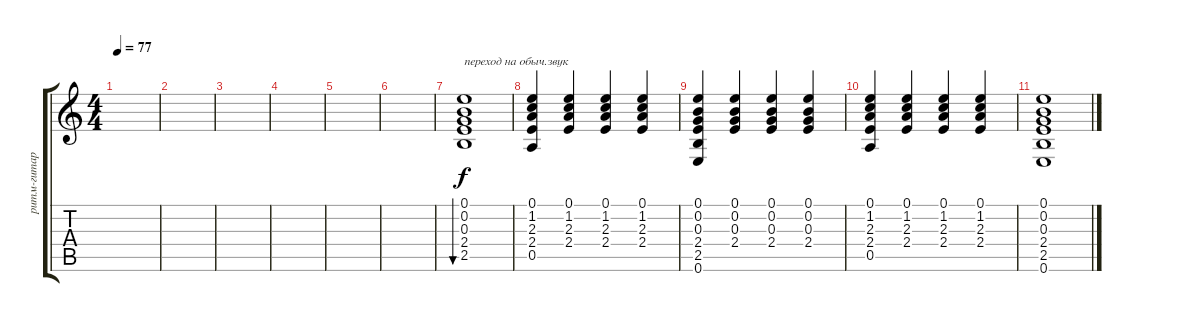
\track ("ритм-гитара2" "ритм-гитар") {solo instrument electricguitarclean}
\staff {score tabs}
\tuning (E4 B3 G3 D3 A2 E2) {hide}
\ts (4 4)
\tempo 77
\clef g2
\ks c
|
|
|
|
|
|
(0.1 0.2 0.3 2.4 2.5).1{bu 60 txt "переход на обыч.звук"} |
(0.1 1.2 2.3 2.4 0.5).4 (0.1 1.2 2.3 2.4).4 (0.1 1.2 2.3 2.4).4 (0.1 1.2 2.3 2.4).4 |
(0.1 0.2 0.3 2.4 2.5 0.6).4 (0.1 0.2 0.3 2.4).4 (0.1 0.2 0.3 2.4).4 (0.1 0.2 0.3 2.4).4 |
(0.1 1.2 2.3 2.4 0.5).4 (0.1 1.2 2.3 2.4).4 (0.1 1.2 2.3 2.4).4 (0.1 1.2 2.3 2.4).4 |
(0.1 0.2 0.3 2.4 2.5 0.6).1
